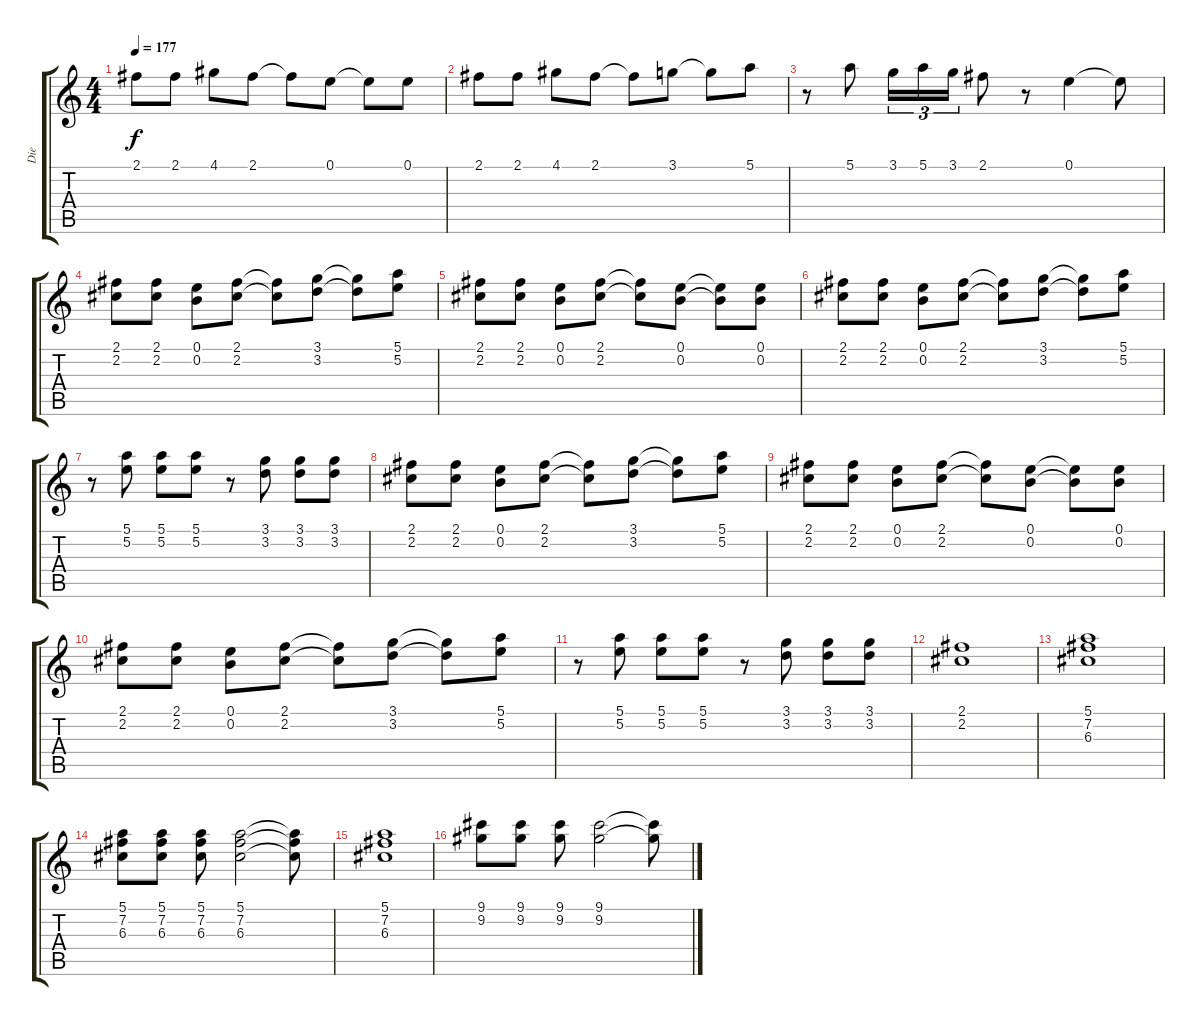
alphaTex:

\track ("Die" "Die") {instrument distortionguitar}
\staff {score tabs}
\tuning (E4 B3 G3 D3 A2 E2) {hide}
\ts (4 4)
\tempo 177
\clef g2
\ks c
2.1.8{dy f} 2.1.8 4.1.8 2.1.8 2.1{t}.8 0.1.8 0.1{t}.8 0.1.8 |
2.1.8 2.1.8 4.1.8 2.1.8 2.1{t}.8 3.1.8 3.1{t}.8 5.1.8 |
r.8 5.1.8 3.1.16{tu (3 2)} 5.1.16{tu (3 2)} 3.1.16{tu (3 2)} 2.1.8 r.8 0.1.4 0.1{t}.8 |
(2.1 2.2).8 (2.1 2.2).8 (0.1 0.2).8 (2.1 2.2).8 (2.1{t} 2.2{t}).8 (3.1 3.2).8 (3.1{t} 3.2{t}).8 (5.1 5.2).8 |
(2.1 2.2).8 (2.1 2.2).8 (0.1 0.2).8 (2.1 2.2).8 (2.1{t} 2.2{t}).8 (0.1 0.2).8 (0.1{t} 0.2{t}).8 (0.1 0.2).8 |
(2.1 2.2).8 (2.1 2.2).8 (0.1 0.2).8 (2.1 2.2).8 (2.1{t} 2.2{t}).8 (3.1 3.2).8 (3.1{t} 3.2{t}).8 (5.1 5.2).8 |
r.8 (5.1 5.2).8 (5.1 5.2).8 (5.1 5.2).8 r.8 (3.1 3.2).8 (3.1 3.2).8 (3.1 3.2).8 |
(2.1 2.2).8 (2.1 2.2).8 (0.1 0.2).8 (2.1 2.2).8 (2.1{t} 2.2{t}).8 (3.1 3.2).8 (3.1{t} 3.2{t}).8 (5.1 5.2).8 |
(2.1 2.2).8 (2.1 2.2).8 (0.1 0.2).8 (2.1 2.2).8 (2.1{t} 2.2{t}).8 (0.1 0.2).8 (0.1{t} 0.2{t}).8 (0.1 0.2).8 |
(2.1 2.2).8 (2.1 2.2).8 (0.1 0.2).8 (2.1 2.2).8 (2.1{t} 2.2{t}).8 (3.1 3.2).8 (3.1{t} 3.2{t}).8 (5.1 5.2).8 |
r.8 (5.1 5.2).8 (5.1 5.2).8 (5.1 5.2).8 r.8 (3.1 3.2).8 (3.1 3.2).8 (3.1 3.2).8 |
(2.1 2.2).1 |
(5.1 7.2 6.3).1 |
(5.1 7.2 6.3).8 (5.1 7.2 6.3).8 (5.1 7.2 6.3).8 (5.1 7.2 6.3).2 (5.1{t} 7.2{t} 6.3{t}).8 |
(5.1 7.2 6.3).1 |
(9.1 9.2).8 (9.1 9.2).8 (9.1 9.2).8 (9.1 9.2).2 (9.1{t} 9.2{t}).8
